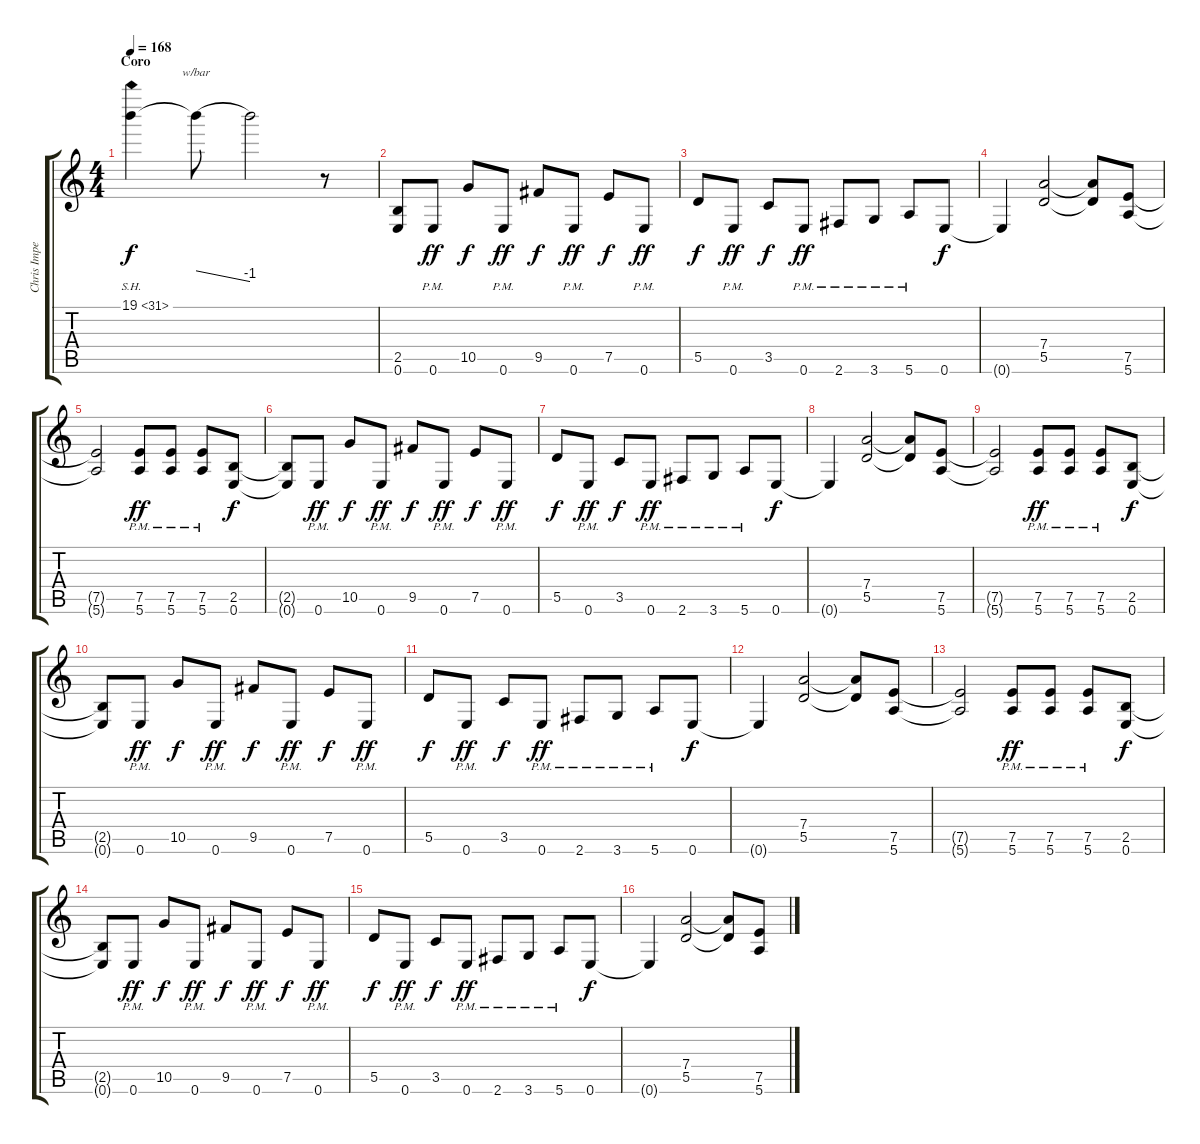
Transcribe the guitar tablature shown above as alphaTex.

\track ("Chris Impellitteri" "Chris Impe") {instrument distortionguitar}
\staff {score tabs}
\tuning (E4 B3 G3 D3 A2 E2) {hide}
\ts (4 4)
\section ("" "Coro")
\tempo 168
\clef g2
\ks c
19.1{sh 12}.4{dy f} 19.1{t}.8{tbe (dive default 0 0 60 -4)} 19.1{t}.2 r.8 |
(2.5 0.6).8{volume 11} 0.6{pm}.8{dy ff} 10.5.8{dy f} 0.6{pm}.8{dy ff} 9.5.8{dy f} 0.6{pm}.8{dy ff} 7.5.8{dy f} 0.6{pm}.8{dy ff} |
5.5.8{dy f} 0.6{pm}.8{dy ff} 3.5.8{dy f} 0.6{pm}.8{dy ff} 2.6{pm}.8 3.6{pm}.8 5.6{pm}.8 0.6.8{dy f} |
0.6{t}.4 (7.4 5.5).2 (7.4{t} 5.5{t}).8 (7.5 5.6).8 |
(7.5{t} 5.6{t}).2 (7.5{pm} 5.6{pm}).8{dy ff} (7.5{pm} 5.6{pm}).8 (7.5{pm} 5.6{pm}).8 (2.5 0.6).8{dy f} |
(2.5{t} 0.6{t}).8 0.6{pm}.8{dy ff} 10.5.8{dy f} 0.6{pm}.8{dy ff} 9.5.8{dy f} 0.6{pm}.8{dy ff} 7.5.8{dy f} 0.6{pm}.8{dy ff} |
5.5.8{dy f} 0.6{pm}.8{dy ff} 3.5.8{dy f} 0.6{pm}.8{dy ff} 2.6{pm}.8 3.6{pm}.8 5.6{pm}.8 0.6.8{dy f} |
0.6{t}.4 (7.4 5.5).2 (7.4{t} 5.5{t}).8 (7.5 5.6).8 |
(7.5{t} 5.6{t}).2 (7.5{pm} 5.6{pm}).8{dy ff} (7.5{pm} 5.6{pm}).8 (7.5{pm} 5.6{pm}).8 (2.5 0.6).8{dy f} |
(2.5{t} 0.6{t}).8 0.6{pm}.8{dy ff} 10.5.8{dy f} 0.6{pm}.8{dy ff} 9.5.8{dy f} 0.6{pm}.8{dy ff} 7.5.8{dy f} 0.6{pm}.8{dy ff} |
5.5.8{dy f} 0.6{pm}.8{dy ff} 3.5.8{dy f} 0.6{pm}.8{dy ff} 2.6{pm}.8 3.6{pm}.8 5.6{pm}.8 0.6.8{dy f} |
0.6{t}.4 (7.4 5.5).2 (7.4{t} 5.5{t}).8 (7.5 5.6).8 |
(7.5{t} 5.6{t}).2 (7.5{pm} 5.6{pm}).8{dy ff} (7.5{pm} 5.6{pm}).8 (7.5{pm} 5.6{pm}).8 (2.5 0.6).8{dy f} |
(2.5{t} 0.6{t}).8 0.6{pm}.8{dy ff} 10.5.8{dy f} 0.6{pm}.8{dy ff} 9.5.8{dy f} 0.6{pm}.8{dy ff} 7.5.8{dy f} 0.6{pm}.8{dy ff} |
5.5.8{dy f} 0.6{pm}.8{dy ff} 3.5.8{dy f} 0.6{pm}.8{dy ff} 2.6{pm}.8 3.6{pm}.8 5.6{pm}.8 0.6.8{dy f} |
0.6{t}.4 (7.4 5.5).2 (7.4{t} 5.5{t}).8 (7.5 5.6).8
